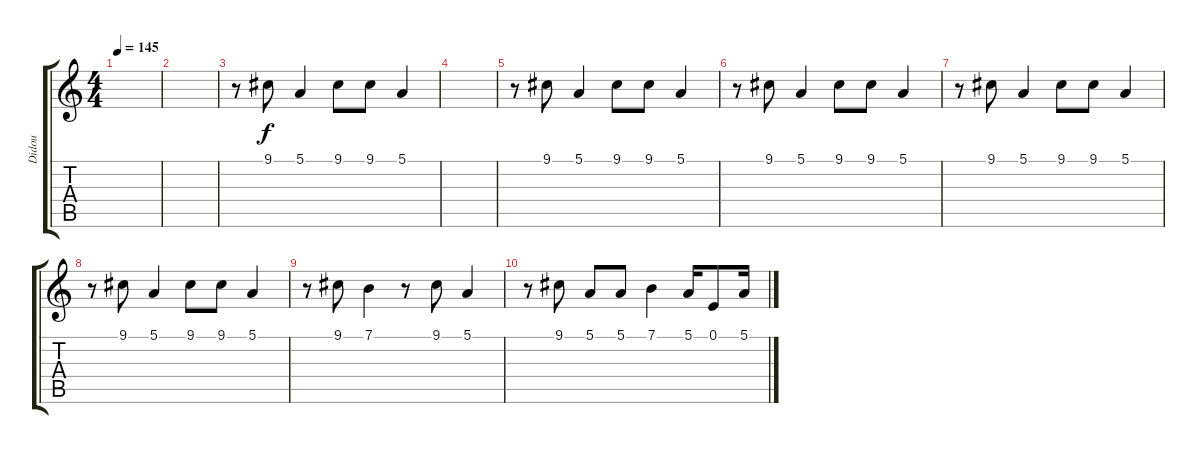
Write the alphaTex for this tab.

\track ("Didou" "Didou") {instrument synthvoice}
\staff {score tabs}
\tuning (E4 B3 G3 D3 A2 E2) {hide}
\ts (4 4)
\tempo 145
\clef g2
\ks c
|
|
r.8 9.1.8 5.1.4 9.1.8 9.1.8 5.1.4 |
|
r.8 9.1.8 5.1.4 9.1.8 9.1.8 5.1.4 |
r.8 9.1.8 5.1.4 9.1.8 9.1.8 5.1.4 |
r.8 9.1.8 5.1.4 9.1.8 9.1.8 5.1.4 |
r.8 9.1.8 5.1.4 9.1.8 9.1.8 5.1.4 |
r.8 9.1.8 7.1.4 r.8 9.1.8 5.1.4 |
r.8 9.1.8 5.1.8 5.1.8 7.1.4 5.1.16 0.1.8 5.1.16
